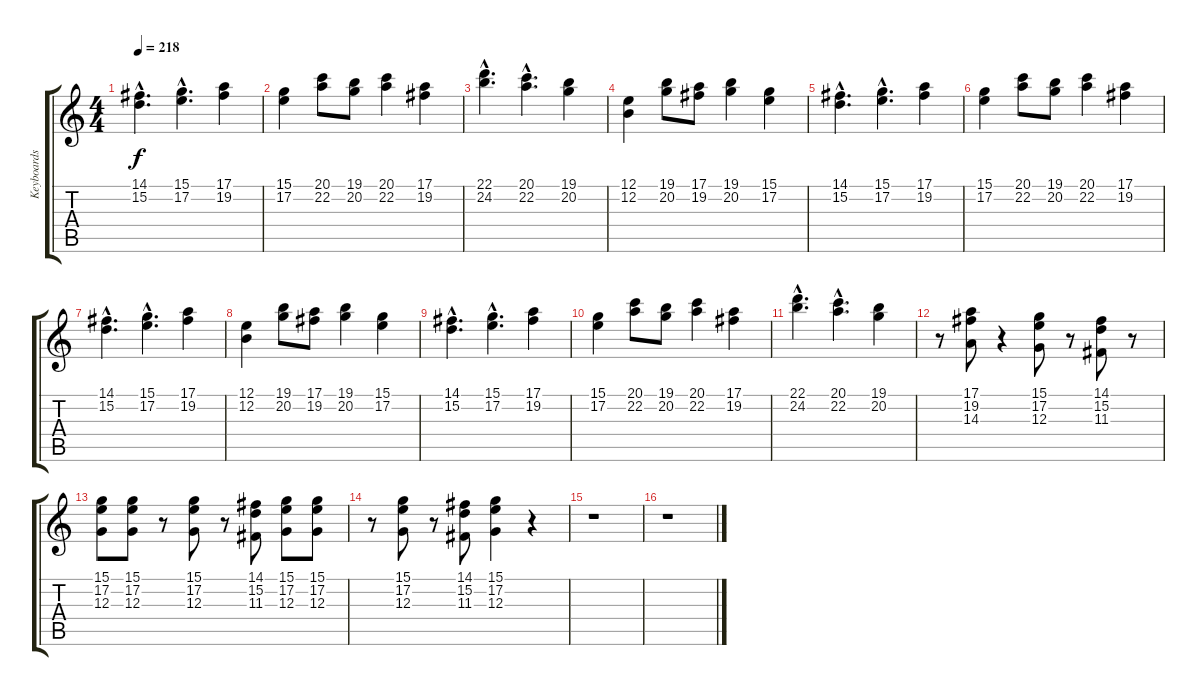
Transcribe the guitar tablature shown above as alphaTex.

\track ("Keyboards 2" "Keyboards ") {instrument stringensemble1}
\staff {score tabs}
\tuning (E4 B3 G3 D3 A2 E2) {hide}
\ts (4 4)
\tempo 218
\clef g2
\ks c
(14.1{hac} 15.2{hac}).4{d dy f} (15.1{hac} 17.2{hac}).4{d} (17.1 19.2).4 |
(15.1 17.2).4 (20.1 22.2).8 (19.1 20.2).8 (20.1 22.2).4 (17.1 19.2).4 |
(22.1{hac} 24.2{hac}).4{d} (20.1{hac} 22.2{hac}).4{d} (19.1 20.2).4 |
(12.1 12.2).4 (19.1 20.2).8 (17.1 19.2).8 (19.1 20.2).4 (15.1 17.2).4 |
(14.1{hac} 15.2{hac}).4{d} (15.1{hac} 17.2{hac}).4{d} (17.1 19.2).4 |
(15.1 17.2).4 (20.1 22.2).8 (19.1 20.2).8 (20.1 22.2).4 (17.1 19.2).4 |
(14.1{hac} 15.2{hac}).4{d} (15.1{hac} 17.2{hac}).4{d} (17.1 19.2).4 |
(12.1 12.2).4 (19.1 20.2).8 (17.1 19.2).8 (19.1 20.2).4 (15.1 17.2).4 |
(14.1{hac} 15.2{hac}).4{d} (15.1{hac} 17.2{hac}).4{d} (17.1 19.2).4 |
(15.1 17.2).4 (20.1 22.2).8 (19.1 20.2).8 (20.1 22.2).4 (17.1 19.2).4 |
(22.1{hac} 24.2{hac}).4{d} (20.1{hac} 22.2{hac}).4{d} (19.1 20.2).4 |
r.8 (17.1 19.2 14.3).8 r.4 (15.1 17.2 12.3).8 r.8 (14.1 15.2 11.3).8 r.8 |
(15.1 17.2 12.3).8 (15.1 17.2 12.3).8 r.8 (15.1 17.2 12.3).8 r.8 (14.1 15.2 11.3).8 (15.1 17.2 12.3).8 (15.1 17.2 12.3).8 |
r.8 (15.1 17.2 12.3).8 r.8 (14.1 15.2 11.3).8 (15.1 17.2 12.3).4 r.4 |
r.1 |
r.1
